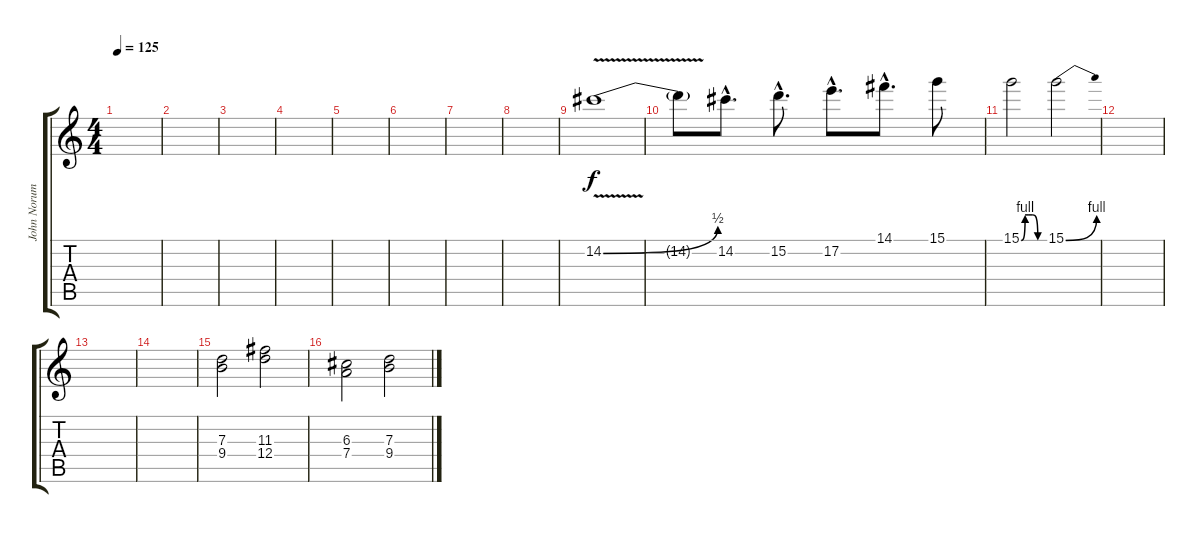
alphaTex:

\track ("John Norum Solo 2" "John Norum") {instrument overdrivenguitar}
\staff {score tabs}
\tuning (E4 B3 G3 D3 A2 E2) {hide}
\ts (4 4)
\tempo 125
\clef g2
\ks c
|
|
|
|
|
|
|
|
14.2{be (bend 0 0 60 2) v}.1{volume 7 instrument distortionguitar} |
14.2{t}.8 14.2{hac}.8{d} 15.2{hac}.8{d} 17.2{hac}.8{d} 14.1{hac}.8{d} 15.1.8 |
15.1{be (custom 0 0 10 4 20 4 30 4 43 0 60 0)}.2 15.1{be (bend 0 0 60 4)}.2 |
|
|
|
(7.3 9.4).2 (11.3 12.4).2 |
(6.3 7.4).2 (7.3 9.4).2
